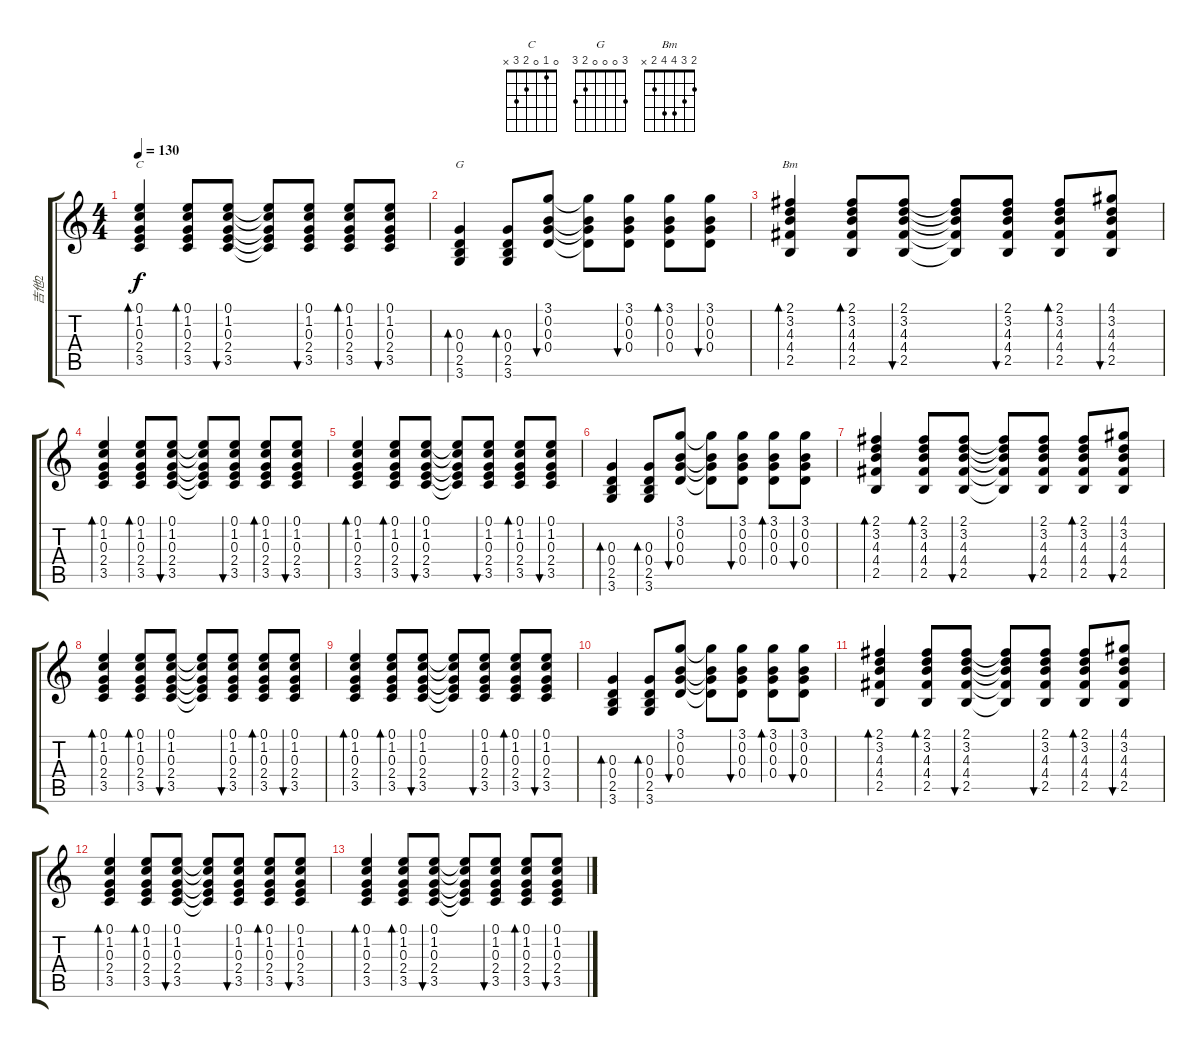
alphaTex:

\track ("吉他2" "吉他2") {instrument acousticguitarsteel}
\staff {score tabs}
\tuning (E4 B3 G3 D3 A2 E2) {hide}
\chord ("C" 0 1 0 2 3 x)
\chord ("G" 3 0 0 0 2 3)
\chord ("Bm" 2 3 4 4 2 x)
\ts (4 4)
\tempo 130
\clef g2
\ks c
(0.1 1.2 0.3 2.4 3.5).4{bd 60 ch "C" dy f} (0.1 1.2 0.3 2.4 3.5).8{bd 60} (0.1 1.2 0.3 2.4 3.5).8{bu 60} (0.1{t} 1.2{t} 0.3{t} 2.4{t} 3.5{t}).8 (0.1 1.2 0.3 2.4 3.5).8{bu 60} (0.1 1.2 0.3 2.4 3.5).8{bd 60} (0.1 1.2 0.3 2.4 3.5).8{bu 60} |
(0.3 0.4 2.5 3.6).4{bd 60 ch "G"} (0.3 0.4 2.5 3.6).8{bd 60} (3.1 0.2 0.3 0.4).8{bu 60} (3.1{t} 0.2{t} 0.3{t} 0.4{t}).8 (3.1 0.2 0.3 0.4).8{bu 60} (3.1 0.2 0.3 0.4).8{bd 60} (3.1 0.2 0.3 0.4).8{bu 60} |
(2.1 3.2 4.3 4.4 2.5).4{bd 30 ch "Bm"} (2.1 3.2 4.3 4.4 2.5).8{bd 30} (2.1 3.2 4.3 4.4 2.5).8{bu 30} (2.1{t} 3.2{t} 4.3{t} 4.4{t} 2.5{t}).8 (2.1 3.2 4.3 4.4 2.5).8{bu 30} (2.1 3.2 4.3 4.4 2.5).8{bd 30} (4.1 3.2 4.3 4.4 2.5).8{bu 30} |
(0.1 1.2 0.3 2.4 3.5).4{bd 60} (0.1 1.2 0.3 2.4 3.5).8{bd 60} (0.1 1.2 0.3 2.4 3.5).8{bu 60} (0.1{t} 1.2{t} 0.3{t} 2.4{t} 3.5{t}).8 (0.1 1.2 0.3 2.4 3.5).8{bu 60} (0.1 1.2 0.3 2.4 3.5).8{bd 60} (0.1 1.2 0.3 2.4 3.5).8{bu 60} |
(0.1 1.2 0.3 2.4 3.5).4{bd 60} (0.1 1.2 0.3 2.4 3.5).8{bd 60} (0.1 1.2 0.3 2.4 3.5).8{bu 60} (0.1{t} 1.2{t} 0.3{t} 2.4{t} 3.5{t}).8 (0.1 1.2 0.3 2.4 3.5).8{bu 60} (0.1 1.2 0.3 2.4 3.5).8{bd 60} (0.1 1.2 0.3 2.4 3.5).8{bu 60} |
(0.3 0.4 2.5 3.6).4{bd 60} (0.3 0.4 2.5 3.6).8{bd 60} (3.1 0.2 0.3 0.4).8{bu 60} (3.1{t} 0.2{t} 0.3{t} 0.4{t}).8 (3.1 0.2 0.3 0.4).8{bu 60} (3.1 0.2 0.3 0.4).8{bd 60} (3.1 0.2 0.3 0.4).8{bu 60} |
(2.1 3.2 4.3 4.4 2.5).4{bd 30} (2.1 3.2 4.3 4.4 2.5).8{bd 30} (2.1 3.2 4.3 4.4 2.5).8{bu 30} (2.1{t} 3.2{t} 4.3{t} 4.4{t} 2.5{t}).8 (2.1 3.2 4.3 4.4 2.5).8{bu 30} (2.1 3.2 4.3 4.4 2.5).8{bd 30} (4.1 3.2 4.3 4.4 2.5).8{bu 30} |
(0.1 1.2 0.3 2.4 3.5).4{bd 60} (0.1 1.2 0.3 2.4 3.5).8{bd 60} (0.1 1.2 0.3 2.4 3.5).8{bu 60} (0.1{t} 1.2{t} 0.3{t} 2.4{t} 3.5{t}).8 (0.1 1.2 0.3 2.4 3.5).8{bu 60} (0.1 1.2 0.3 2.4 3.5).8{bd 60} (0.1 1.2 0.3 2.4 3.5).8{bu 60} |
(0.1 1.2 0.3 2.4 3.5).4{bd 60} (0.1 1.2 0.3 2.4 3.5).8{bd 60} (0.1 1.2 0.3 2.4 3.5).8{bu 60} (0.1{t} 1.2{t} 0.3{t} 2.4{t} 3.5{t}).8 (0.1 1.2 0.3 2.4 3.5).8{bu 60} (0.1 1.2 0.3 2.4 3.5).8{bd 60} (0.1 1.2 0.3 2.4 3.5).8{bu 60} |
(0.3 0.4 2.5 3.6).4{bd 60} (0.3 0.4 2.5 3.6).8{bd 60} (3.1 0.2 0.3 0.4).8{bu 60} (3.1{t} 0.2{t} 0.3{t} 0.4{t}).8 (3.1 0.2 0.3 0.4).8{bu 60} (3.1 0.2 0.3 0.4).8{bd 60} (3.1 0.2 0.3 0.4).8{bu 60} |
(2.1 3.2 4.3 4.4 2.5).4{bd 30} (2.1 3.2 4.3 4.4 2.5).8{bd 30} (2.1 3.2 4.3 4.4 2.5).8{bu 30} (2.1{t} 3.2{t} 4.3{t} 4.4{t} 2.5{t}).8 (2.1 3.2 4.3 4.4 2.5).8{bu 30} (2.1 3.2 4.3 4.4 2.5).8{bd 30} (4.1 3.2 4.3 4.4 2.5).8{bu 30} |
(0.1 1.2 0.3 2.4 3.5).4{bd 60} (0.1 1.2 0.3 2.4 3.5).8{bd 60} (0.1 1.2 0.3 2.4 3.5).8{bu 60} (0.1{t} 1.2{t} 0.3{t} 2.4{t} 3.5{t}).8 (0.1 1.2 0.3 2.4 3.5).8{bu 60} (0.1 1.2 0.3 2.4 3.5).8{bd 60} (0.1 1.2 0.3 2.4 3.5).8{bu 60} |
(0.1 1.2 0.3 2.4 3.5).4{bd 60} (0.1 1.2 0.3 2.4 3.5).8{bd 60} (0.1 1.2 0.3 2.4 3.5).8{bu 60} (0.1{t} 1.2{t} 0.3{t} 2.4{t} 3.5{t}).8 (0.1 1.2 0.3 2.4 3.5).8{bu 60} (0.1 1.2 0.3 2.4 3.5).8{bd 60} (0.1 1.2 0.3 2.4 3.5).8{bu 60}
